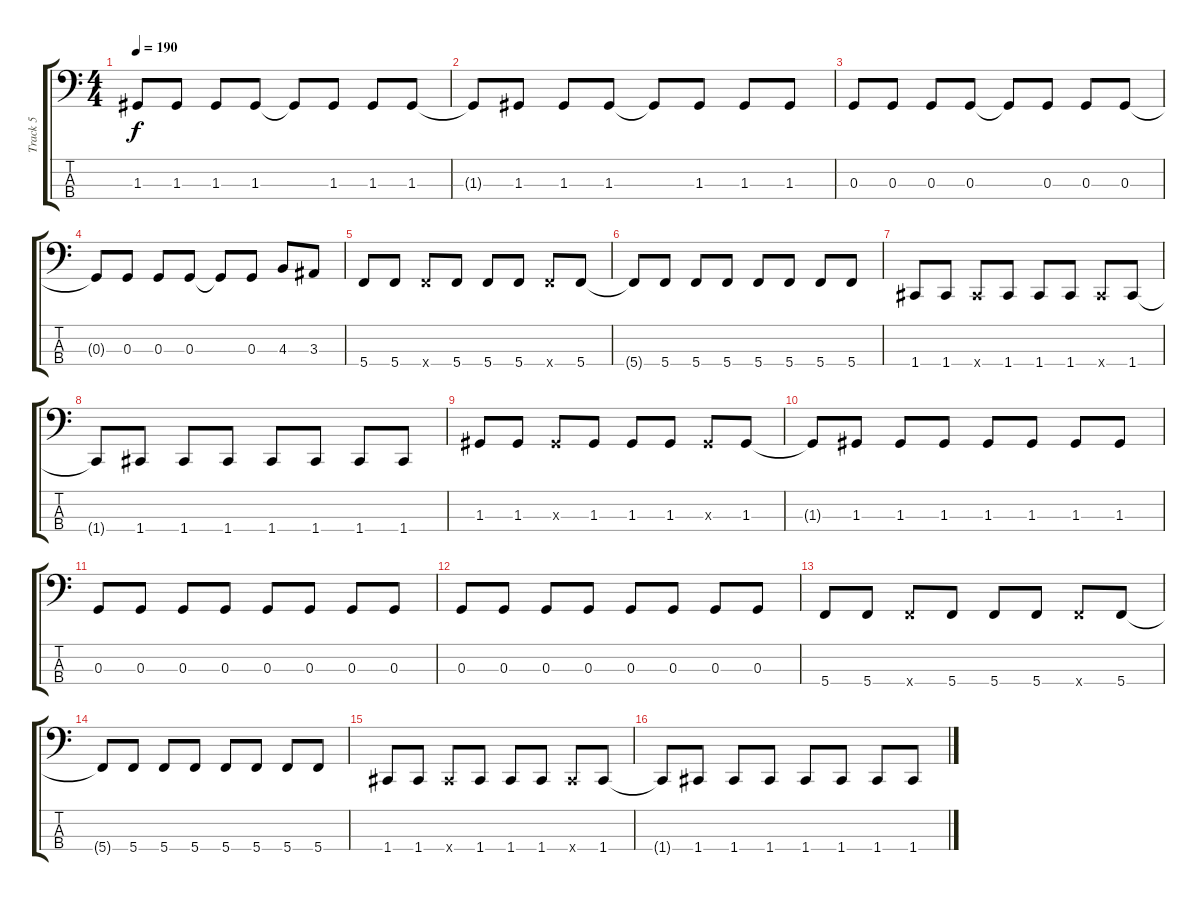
\track ("Track 5" "Track 5") {instrument electricbassfinger}
\staff {score tabs}
\tuning (F2 C2 G1 C1) {hide}
\ts (4 4)
\tempo 190
\clef f4
\ks c
1.3.8{dy f} 1.3.8 1.3.8 1.3.8 1.3{t}.8 1.3.8 1.3.8 1.3.8 |
1.3{t}.8 1.3.8 1.3.8 1.3.8 1.3{t}.8 1.3.8 1.3.8 1.3.8 |
0.3.8 0.3.8 0.3.8 0.3.8 0.3{t}.8 0.3.8 0.3.8 0.3.8 |
0.3{t}.8 0.3.8 0.3.8 0.3.8 0.3{t}.8 0.3.8 4.3.8 3.3.8 |
5.4.8 5.4.8 5.4{x}.8 5.4.8 5.4.8 5.4.8 5.4{x}.8 5.4.8 |
5.4{t}.8 5.4.8 5.4.8 5.4.8 5.4.8 5.4.8 5.4.8 5.4.8 |
1.4.8 1.4.8 1.4{x}.8 1.4.8 1.4.8 1.4.8 1.4{x}.8 1.4.8 |
1.4{t}.8 1.4.8 1.4.8 1.4.8 1.4.8 1.4.8 1.4.8 1.4.8 |
1.3.8 1.3.8 1.3{x}.8 1.3.8 1.3.8 1.3.8 1.3{x}.8 1.3.8 |
1.3{t}.8 1.3.8 1.3.8 1.3.8 1.3.8 1.3.8 1.3.8 1.3.8 |
0.3.8 0.3.8 0.3.8 0.3.8 0.3.8 0.3.8 0.3.8 0.3.8 |
0.3.8 0.3.8 0.3.8 0.3.8 0.3.8 0.3.8 0.3.8 0.3.8 |
5.4.8 5.4.8 5.4{x}.8 5.4.8 5.4.8 5.4.8 5.4{x}.8 5.4.8 |
5.4{t}.8 5.4.8 5.4.8 5.4.8 5.4.8 5.4.8 5.4.8 5.4.8 |
1.4.8 1.4.8 1.4{x}.8 1.4.8 1.4.8 1.4.8 1.4{x}.8 1.4.8 |
1.4{t}.8 1.4.8 1.4.8 1.4.8 1.4.8 1.4.8 1.4.8 1.4.8
